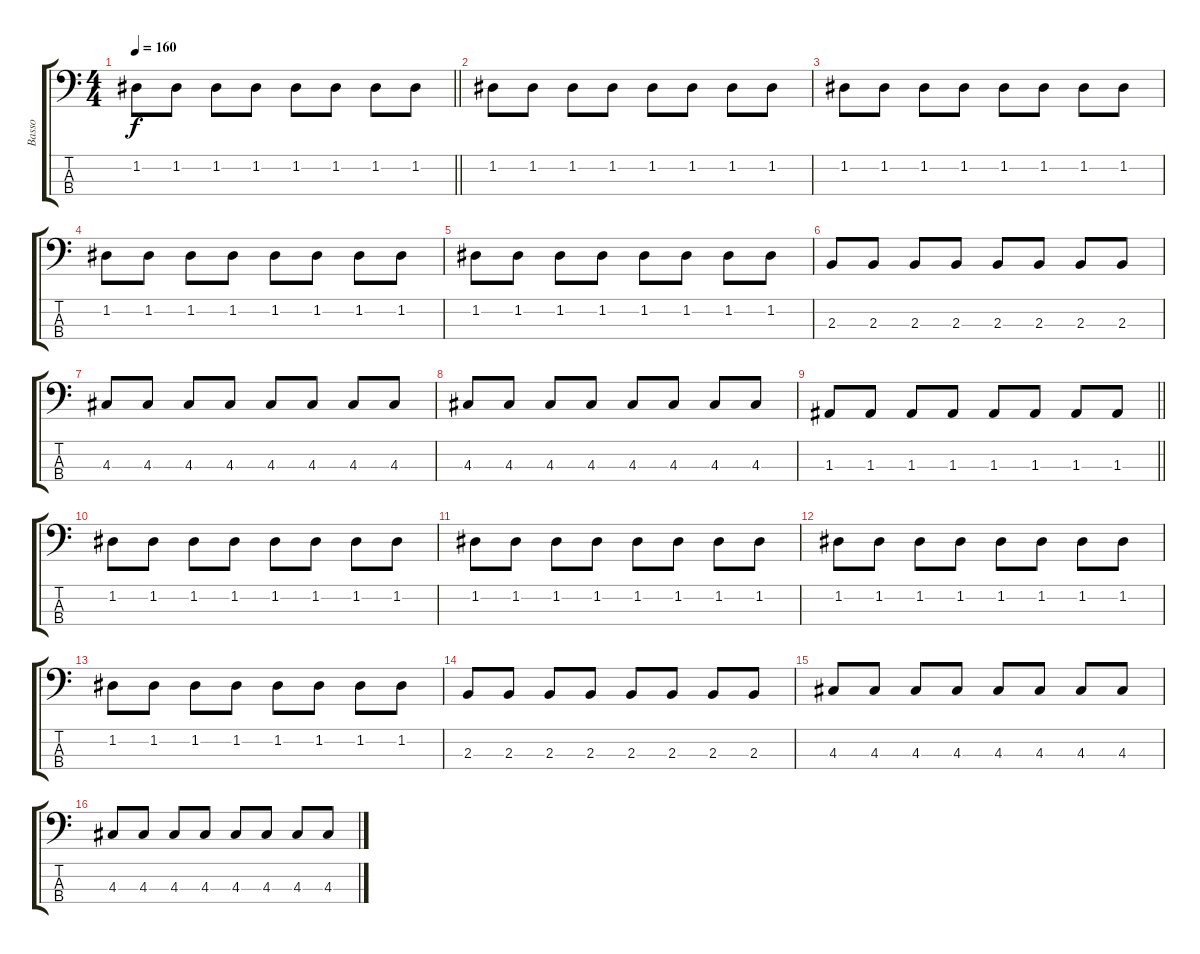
\track ("Basso" "Basso") {instrument electricbassfinger}
\staff {score tabs}
\tuning (G2 D2 A1 E1) {hide}
\ts (4 4)
\tempo 160
\clef f4
\barLineRight lightlight
\ks c
1.2.8{dy f} 1.2.8 1.2.8 1.2.8 1.2.8 1.2.8 1.2.8 1.2.8 |
1.2.8 1.2.8 1.2.8 1.2.8 1.2.8 1.2.8 1.2.8 1.2.8 |
1.2.8 1.2.8 1.2.8 1.2.8 1.2.8 1.2.8 1.2.8 1.2.8 |
1.2.8 1.2.8 1.2.8 1.2.8 1.2.8 1.2.8 1.2.8 1.2.8 |
1.2.8 1.2.8 1.2.8 1.2.8 1.2.8 1.2.8 1.2.8 1.2.8 |
2.3.8 2.3.8 2.3.8 2.3.8 2.3.8 2.3.8 2.3.8 2.3.8 |
4.3.8 4.3.8 4.3.8 4.3.8 4.3.8 4.3.8 4.3.8 4.3.8 |
4.3.8 4.3.8 4.3.8 4.3.8 4.3.8 4.3.8 4.3.8 4.3.8 |
\barLineRight lightlight
1.3.8 1.3.8 1.3.8 1.3.8 1.3.8 1.3.8 1.3.8 1.3.8 |
1.2.8 1.2.8 1.2.8 1.2.8 1.2.8 1.2.8 1.2.8 1.2.8 |
1.2.8 1.2.8 1.2.8 1.2.8 1.2.8 1.2.8 1.2.8 1.2.8 |
1.2.8 1.2.8 1.2.8 1.2.8 1.2.8 1.2.8 1.2.8 1.2.8 |
1.2.8 1.2.8 1.2.8 1.2.8 1.2.8 1.2.8 1.2.8 1.2.8 |
2.3.8 2.3.8 2.3.8 2.3.8 2.3.8 2.3.8 2.3.8 2.3.8 |
4.3.8 4.3.8 4.3.8 4.3.8 4.3.8 4.3.8 4.3.8 4.3.8 |
4.3.8 4.3.8 4.3.8 4.3.8 4.3.8 4.3.8 4.3.8 4.3.8
